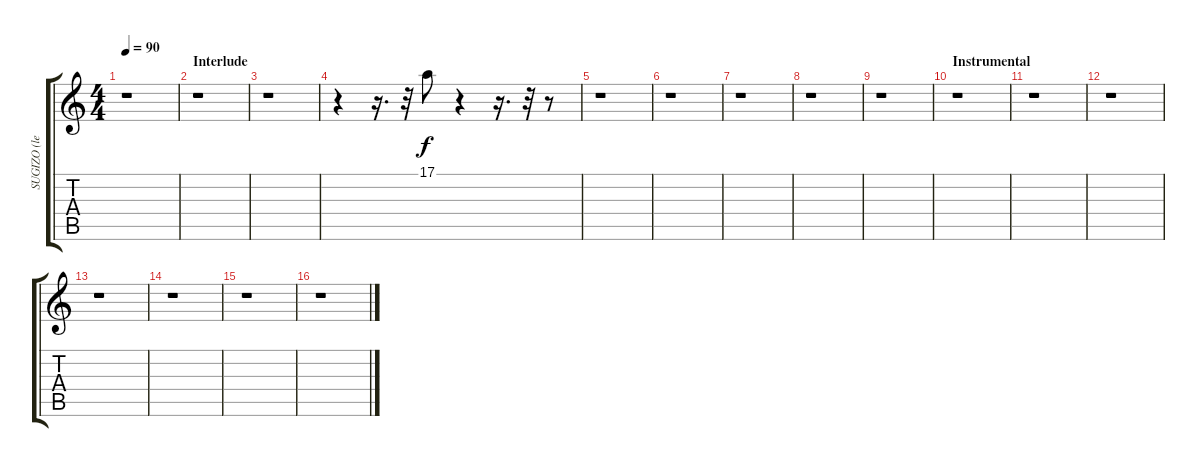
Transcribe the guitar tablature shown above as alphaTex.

\track ("SUGIZO (lead guitar)" "SUGIZO (le") {instrument violin}
\staff {score tabs}
\tuning (E4 B3 G3 D3 A2 E2) {hide}
\ts (4 4)
\tempo 90
\clef g2
\ks c
r.1{dy f} |
\section ("" "Interlude")
r.1 |
r.1 |
r.4{instrument distortionguitar} r.16{d} r.32 17.1.8 r.4 r.16{d} r.32 r.8 |
r.1{instrument violin} |
r.1 |
r.1 |
r.1 |
r.1 |
\section ("" "Instrumental")
r.1 |
r.1 |
r.1 |
r.1 |
r.1 |
r.1 |
r.1
